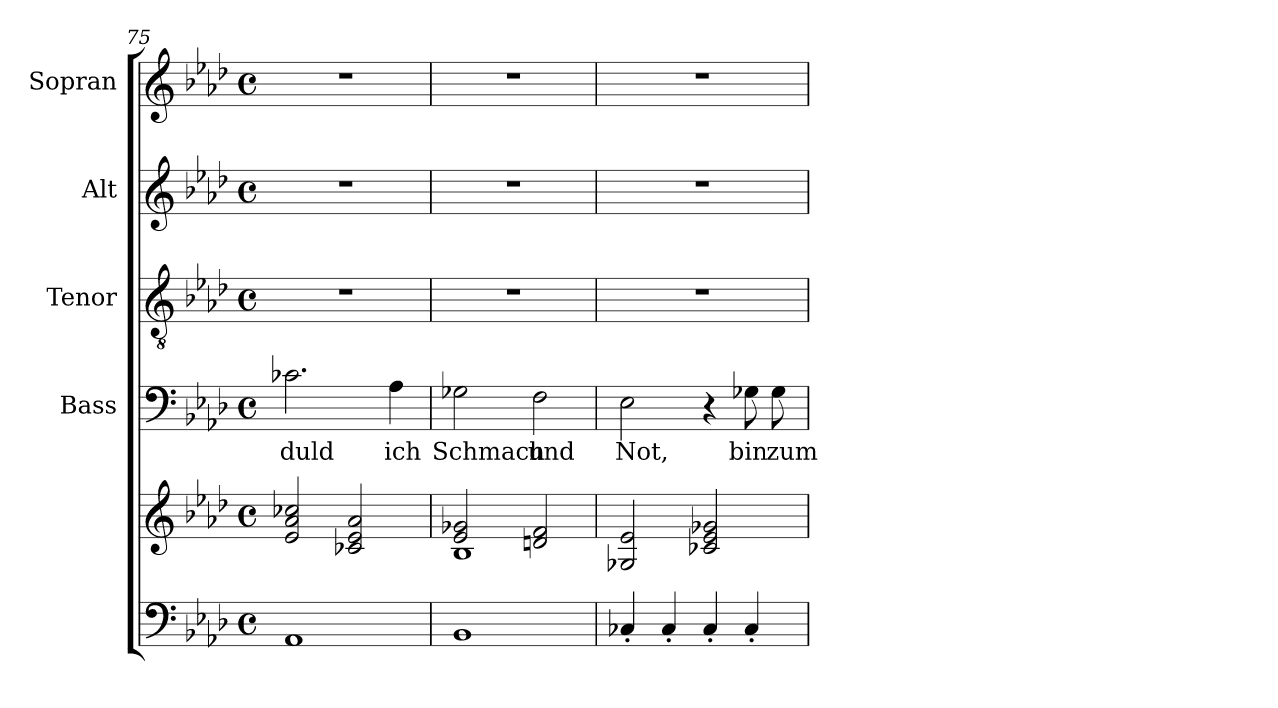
**kern	**kern	**kern	**text	**kern	**kern	**kern
*part5	*part5	*part4	*part4	*part3	*part2	*part1
*staff6	*staff5	*staff4	*staff4	*staff3	*staff2	*staff1
*	*	*I"Bass	*	*I"Tenor	*I"Alt	*I"Sopran
*	*	*I'B.	*	*I'T.	*I'A.	*I'S.
*clefF4	*clefG2	*clefF4	*	*clefGv2	*clefG2	*clefG2
*k[b-e-a-d-]	*k[b-e-a-d-]	*k[b-e-a-d-]	*	*k[b-e-a-d-]	*k[b-e-a-d-]	*k[b-e-a-d-]
*A-:	*A-:	*A-:	*	*A-:	*A-:	*A-:
*M4/4	*M4/4	*M4/4	*	*M4/4	*M4/4	*M4/4
*met(c)	*met(c)	*met(c)	*	*met(c)	*met(c)	*met(c)
=75	=75	=75	=75	=75	=75	=75
!	!	!	!LO:LY:b	!	!	!
1AA-	2e-/ 2a-/ 2cc-X/	2.c-X\	duld	1r	1r	1r
.	2c-X/ 2e-/ 2a-/	.	.	.	.	.
!	!	!	!LO:LY:b	!	!	!
.	.	4A-\	ich	.	.	.
=76	=76	=76	=76	=76	=76	=76
*	*^	*	*	*	*	*
!	!	!	!	!LO:LY:b	!	!	!
1BB-	2e-/ 2g-X/	1B-	2G-X\	Schmach	1r	1r	1r
!	!	!	!	!LO:LY:b	!	!	!
.	2dn/ 2f/	.	2F\	und	.	.	.
*	*v	*v	*	*	*	*	*
=77	=77	=77	=77	=77	=77	=77
!	!	!	!LO:LY:b	!	!	!
4C-X'</	2G-X/ 2e-/	2E-\	Not,	1r	1r	1r
4C-'</	.	.	.	.	.	.
4C-'</	2c-X/ 2e-/ 2g-X/	4r	.	.	.	.
!	!	!	!LO:LY:b	!	!	!
4C-'</	.	8G-X\	bin	.	.	.
!	!	!	!LO:LY:b	!	!	!
.	.	8G-\	zum	.	.	.
=	=	=	=	=	=	=
*-	*-	*-	*-	*-	*-	*-
